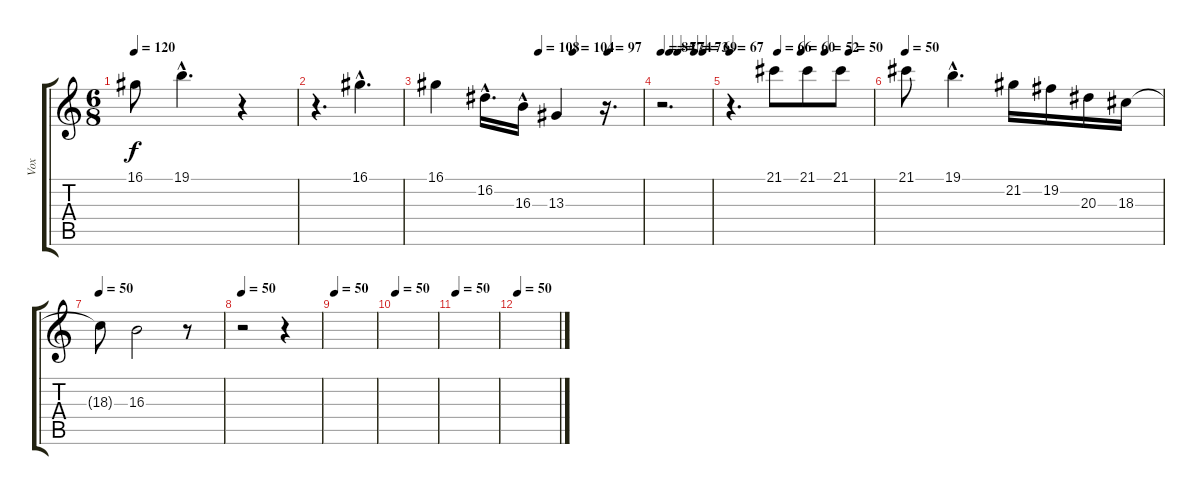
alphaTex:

\track ("Vox" "Vox") {instrument synthvoice}
\staff {score tabs}
\tuning (E4 B3 G3 D3 A2 E2) {hide}
\ts (6 8)
\tempo 120
\clef g2
\ks c
16.1.8{dy f} 19.1{hac}.4{d} r.4 |
r.4{d} 16.1{hac}.4{d} |
\tempo (108 0.5)
\tempo (104 0.6666666666666666)
\tempo (97 0.8333333333333334)
16.1.4 16.2{hac}.16{d} 16.3{hac}.16 13.3.4 r.16{d} |
\tempo 84
\tempo (77 0.16666666666666666)
\tempo (74 0.3333333333333333)
\tempo (73 0.6666666666666666)
\tempo (69 0.8333333333333334)
r.2{d} |
\tempo 67
\tempo (66 0.3333333333333333)
\tempo (60 0.5)
\tempo (52 0.6666666666666666)
\tempo (50 0.8333333333333334)
r.4{d} 21.1.8 21.1.8 21.1.8 |
\tempo 50
21.1.8 19.1{hac}.4{d} 21.2.16 19.2.16 20.3.16 18.3.16 |
\tempo 50
18.3{t}.8 16.3.2 r.8 |
\tempo 50
r.2 r.4 |
\tempo 50
|
\tempo 50
|
\tempo 50
|
\tempo 50
